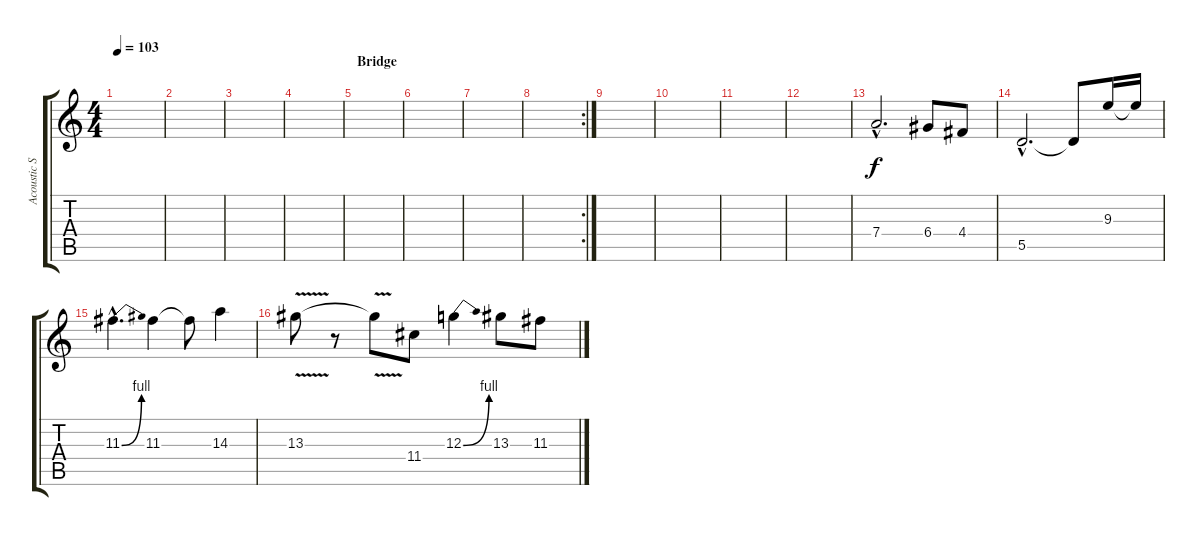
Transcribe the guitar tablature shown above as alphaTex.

\track ("Acoustic Solo" "Acoustic S") {instrument acousticguitarsteel}
\staff {score tabs}
\tuning (E4 B3 G3 D3 A2 E2) {hide}
\ts (4 4)
\tempo 103
\clef g2
\ks c
|
|
|
|
\section ("" "Bridge")
|
|
|
\rc 2
|
|
|
|
|
7.4{hac}.2{d volume 13 instrument distortionguitar} 6.4.8 4.4.8 |
5.5{hac}.2{d} 5.5{t}.8 9.3.16 9.3{t}.16 |
11.3{be (bend 0 0 60 4) hac}.4{d} 11.3.4 11.3{t}.8 14.3.4 |
13.3{v}.8 r.8 13.3{t}.8 11.4.8 12.3{be (bend 0 0 60 4)}.4 13.3.8 11.3.8
